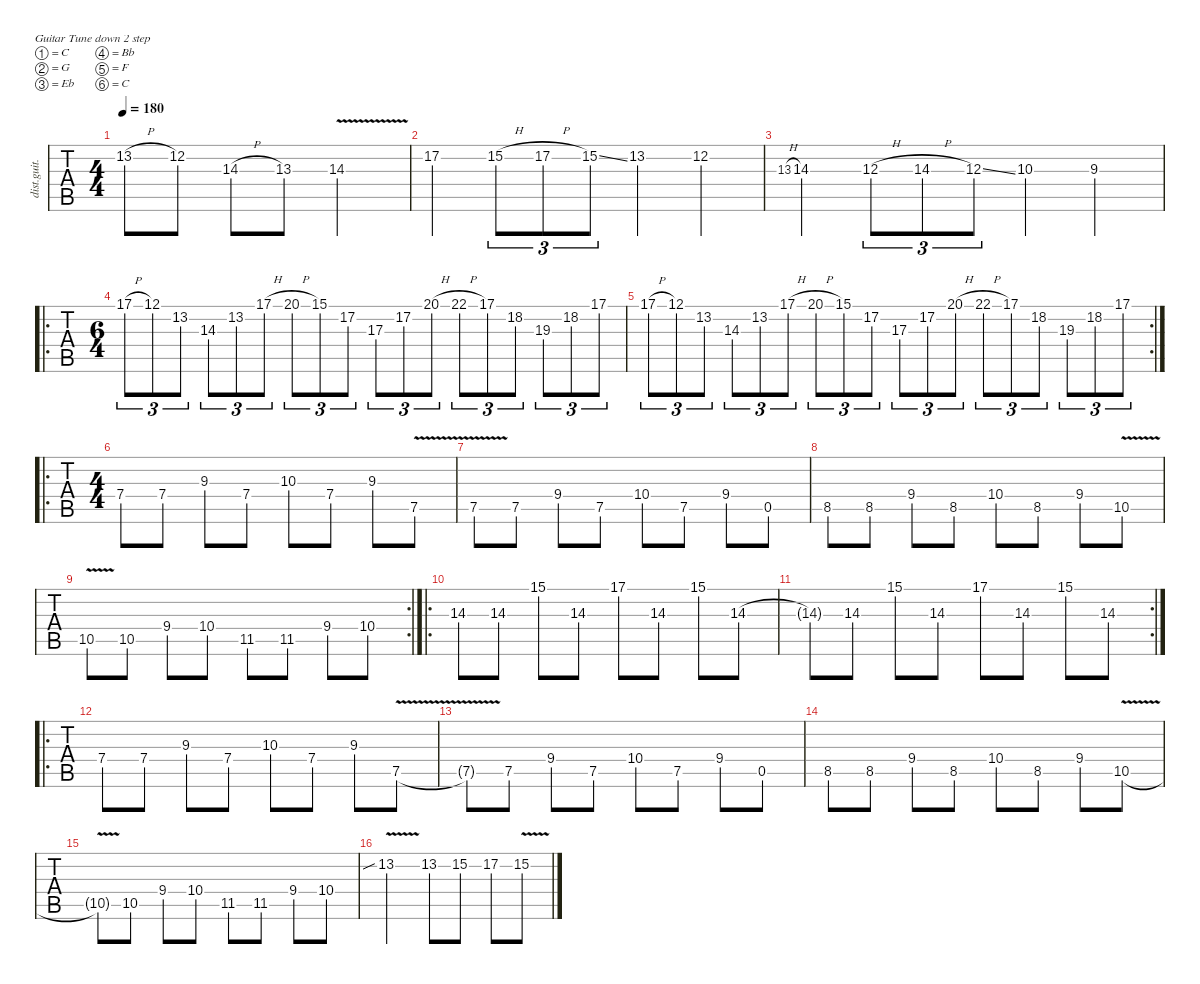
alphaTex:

\defaultSystemsLayout 4
\hideDynamics
\bracketExtendMode nobrackets
\otherSystemsTrackNameOrientation horizontal
\track ("Gtr. 3" "dist.guit.") {solo instrument distortionguitar}
\staff {tabs}
\tuning (C4 G3 Eb3 Bb2 F2 C2)
\ts (4 4)
\tempo 180
\clef g2
\ks fminor
13.2{h acc b}.8{dy f} 12.2{acc forcenatural}.8 14.3{h acc forcenatural}.8 13.3{acc forcenatural}.8 14.3{v acc forcenatural}.2 |
17.2{acc forcenatural}.4 15.2{h acc b}.8{tu (3 2)} 17.2{h acc forcenatural}.8{tu (3 2)} 15.2{ss acc b}.8{tu (3 2)} 13.2{acc b}.4 12.2{acc forcenatural}.4 |
13.3{h acc forcenatural}.8{gr dy mf} 14.3{acc forcenatural}.4{dy f} 12.3{h acc b}.8{tu (3 2)} 14.3{h acc forcenatural}.8{tu (3 2)} 12.3{ss acc b}.8{tu (3 2)} 10.3{acc b}.4 9.3{acc forcenatural}.4 |
\ro
\ts (6 4)
\beaming (8 6 6)
17.1{h acc forcenatural}.8{tu (3 2) ot 8va} 12.1{acc forcenatural}.8{tu (3 2) ot 8va} 13.2{acc b}.8{tu (3 2) ot 8va} 14.3{acc forcenatural}.8{tu (3 2) ot 8va} 13.2{acc b}.8{tu (3 2) ot 8va} 17.1{h acc forcenatural}.8{tu (3 2) ot 8va} 20.1{h acc b}.8{tu (3 2) ot 8va} 15.1{acc b}.8{tu (3 2) ot 8va} 17.2{acc forcenatural}.8{tu (3 2) ot 8va} 17.3{acc b}.8{tu (3 2) ot 8va} 17.2{acc forcenatural}.8{tu (3 2) ot 8va} 20.1{h acc b}.8{tu (3 2) ot 8va} 22.1{h acc b}.8{tu (3 2) ot 8va} 17.1{acc forcenatural}.8{tu (3 2) ot 8va} 18.2{acc b}.8{tu (3 2) ot 8va} 19.3{acc b}.8{tu (3 2) ot 8va} 18.2{acc b}.8{tu (3 2) ot 8va} 17.1{acc forcenatural}.8{tu (3 2)} |
\rc 2
17.1{h acc forcenatural}.8{tu (3 2) ot 8va} 12.1{acc forcenatural}.8{tu (3 2) ot 8va} 13.2{acc b}.8{tu (3 2) ot 8va} 14.3{acc forcenatural}.8{tu (3 2) ot 8va} 13.2{acc b}.8{tu (3 2) ot 8va} 17.1{h acc forcenatural}.8{tu (3 2) ot 8va} 20.1{h acc b}.8{tu (3 2) ot 8va} 15.1{acc b}.8{tu (3 2) ot 8va} 17.2{acc forcenatural}.8{tu (3 2) ot 8va} 17.3{acc b}.8{tu (3 2) ot 8va} 17.2{acc forcenatural}.8{tu (3 2) ot 8va} 20.1{h acc b}.8{tu (3 2) ot 8va} 22.1{h acc b}.8{tu (3 2) ot 8va} 17.1{acc forcenatural}.8{tu (3 2) ot 8va} 18.2{acc b}.8{tu (3 2) ot 8va} 19.3{acc b}.8{tu (3 2) ot 8va} 18.2{acc b}.8{tu (3 2) ot 8va} 17.1{acc forcenatural}.8{tu (3 2) ot 8va} |
\ro
\ts (4 4)
\beaming (8 2 2 2 2)
7.4{acc forcenatural}.8 7.4{acc forcenatural}.8 9.3{acc forcenatural}.8 7.4{acc forcenatural}.8 10.3{acc b}.8 7.4{acc forcenatural}.8 9.3{acc forcenatural}.8 7.5{v acc forcenatural}.8 |
7.5{v acc forcenatural}.8 7.5{acc forcenatural}.8 9.4{acc forcenatural}.8 7.5{acc forcenatural}.8 10.4{acc b}.8 7.5{acc forcenatural}.8 9.4{acc forcenatural}.8 0.5{acc forcenatural}.8 |
8.5{acc b}.8 8.5{acc b}.8 9.4{acc forcenatural}.8 8.5{acc b}.8 10.4{acc b}.8 8.5{acc b}.8 9.4{acc forcenatural}.8 10.5{v acc b}.8 |
\rc 2
10.5{v acc b}.8 10.5{acc b}.8 9.4{acc forcenatural}.8 10.4{acc b}.8 11.5{acc forcenatural}.8 11.5{acc forcenatural}.8 9.4{acc forcenatural}.8 10.4{acc b}.8 |
\ro
14.3{acc forcenatural}.8 14.3{acc forcenatural}.8 15.1{acc b}.8 14.3{acc forcenatural}.8 17.1{acc forcenatural}.8 14.3{acc forcenatural}.8 15.1{acc b}.8 14.3{acc forcenatural}.8 |
\rc 2
14.3{t acc forcenatural}.8 14.3{acc forcenatural}.8 15.1{acc b}.8 14.3{acc forcenatural}.8 17.1{acc forcenatural}.8 14.3{acc forcenatural}.8 15.1{acc b}.8 14.3{acc forcenatural}.8 |
\ro
7.4{acc forcenatural}.8{dy mf} 7.4{acc forcenatural}.8 9.3{acc forcenatural}.8 7.4{acc forcenatural}.8 10.3{acc b}.8 7.4{acc forcenatural}.8 9.3{acc forcenatural}.8 7.5{v acc forcenatural}.8 |
7.5{v t acc forcenatural}.8 7.5{acc forcenatural}.8 9.4{acc forcenatural}.8 7.5{acc forcenatural}.8 10.4{acc b}.8 7.5{acc forcenatural}.8 9.4{acc forcenatural}.8 0.5{acc forcenatural}.8 |
8.5{acc b}.8 8.5{acc b}.8 9.4{acc forcenatural}.8 8.5{acc b}.8 10.4{acc b}.8 8.5{acc b}.8 9.4{acc forcenatural}.8 10.5{v acc b}.8 |
10.5{v t acc b}.8 10.5{acc b}.8 9.4{acc forcenatural}.8 10.4{acc b}.8 11.5{acc forcenatural}.8 11.5{acc forcenatural}.8 9.4{acc forcenatural}.8 10.4{acc b}.8 |
13.2{v sib acc b}.2{dy f} 13.2{acc b}.8 15.2{acc b}.8 17.2{acc forcenatural}.8 15.2{v acc b}.8
